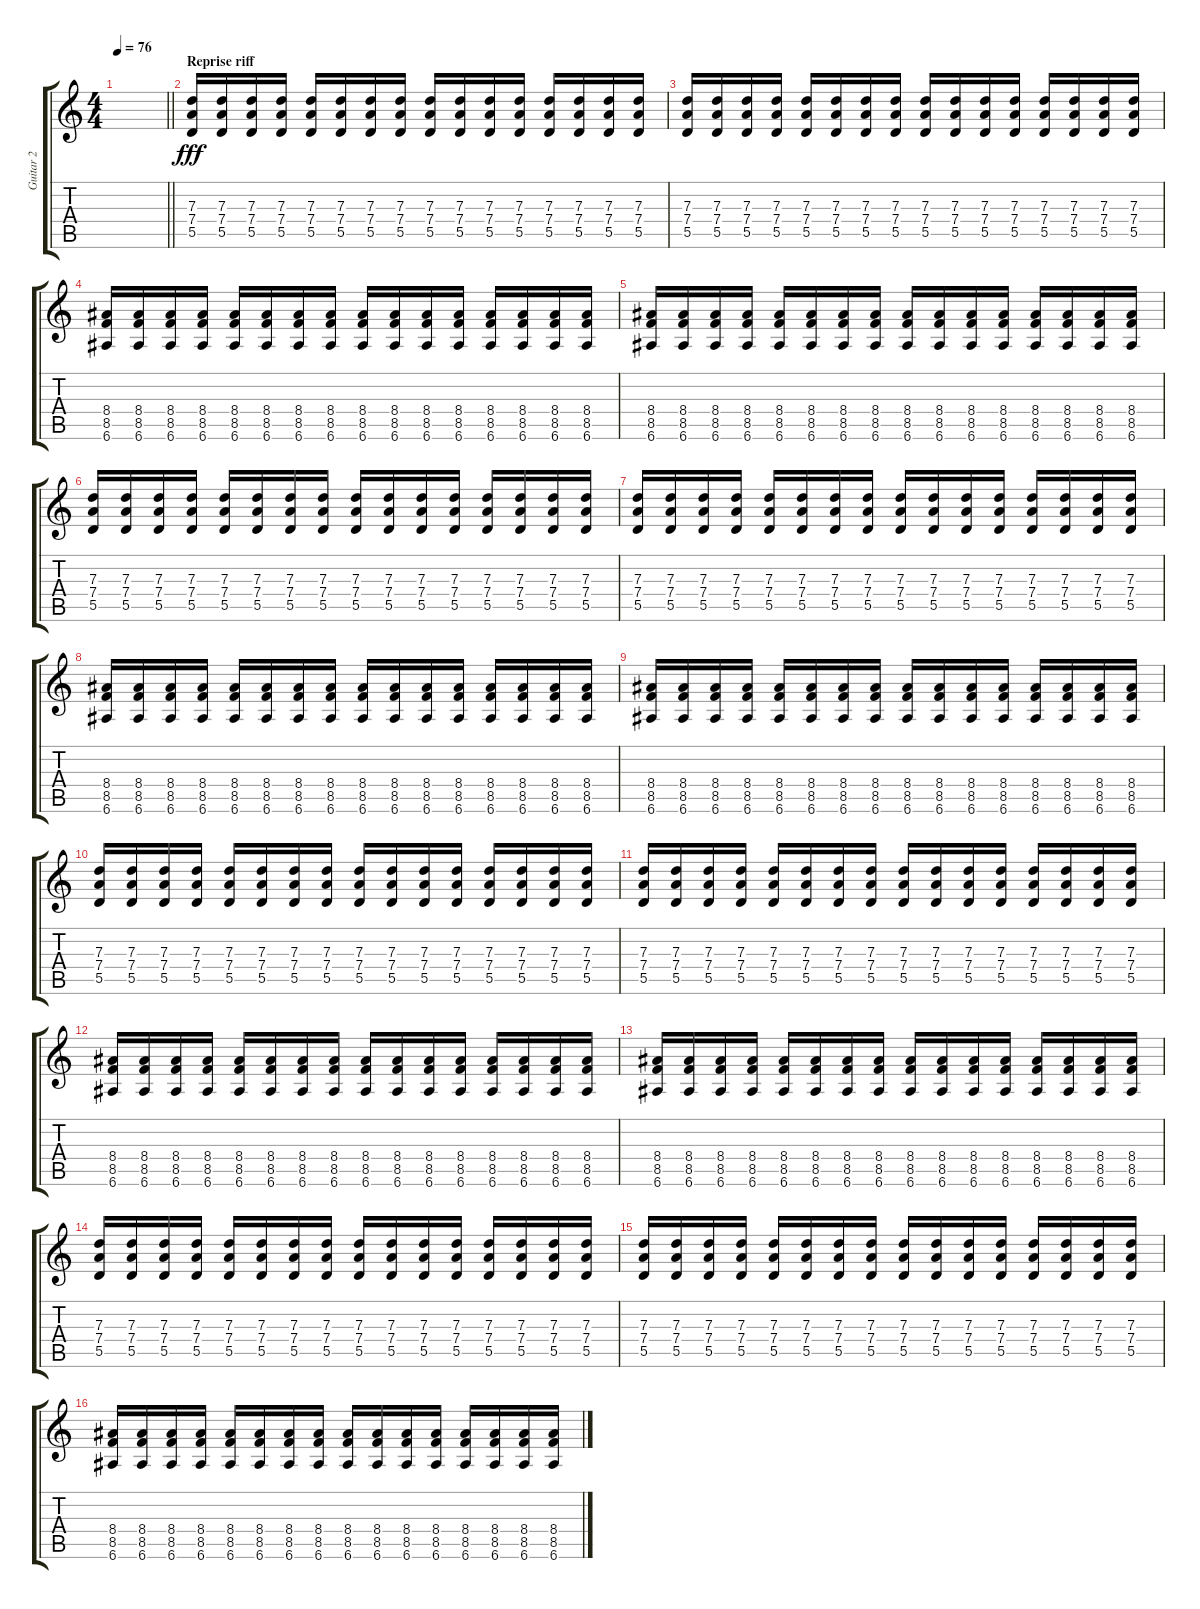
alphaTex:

\track ("Guitar 2" "Guitar 2") {instrument acousticguitarsteel}
\staff {score tabs}
\tuning (E4 B3 G3 D3 A2 E2) {hide}
\ts (4 4)
\tempo 76
\clef g2
\barLineRight lightlight
\ks c
|
\section ("" "Reprise riff")
(7.3 7.4 5.5).16{dy fff volume 11 instrument distortionguitar} (7.3 7.4 5.5).16 (7.3 7.4 5.5).16 (7.3 7.4 5.5).16 (7.3 7.4 5.5).16 (7.3 7.4 5.5).16 (7.3 7.4 5.5).16 (7.3 7.4 5.5).16 (7.3 7.4 5.5).16 (7.3 7.4 5.5).16 (7.3 7.4 5.5).16 (7.3 7.4 5.5).16 (7.3 7.4 5.5).16 (7.3 7.4 5.5).16 (7.3 7.4 5.5).16 (7.3 7.4 5.5).16 |
(7.3 7.4 5.5).16 (7.3 7.4 5.5).16 (7.3 7.4 5.5).16 (7.3 7.4 5.5).16 (7.3 7.4 5.5).16 (7.3 7.4 5.5).16 (7.3 7.4 5.5).16 (7.3 7.4 5.5).16 (7.3 7.4 5.5).16 (7.3 7.4 5.5).16 (7.3 7.4 5.5).16 (7.3 7.4 5.5).16 (7.3 7.4 5.5).16 (7.3 7.4 5.5).16 (7.3 7.4 5.5).16 (7.3 7.4 5.5).16 |
(8.4 8.5 6.6).16 (8.4 8.5 6.6).16 (8.4 8.5 6.6).16 (8.4 8.5 6.6).16 (8.4 8.5 6.6).16 (8.4 8.5 6.6).16 (8.4 8.5 6.6).16 (8.4 8.5 6.6).16 (8.4 8.5 6.6).16 (8.4 8.5 6.6).16 (8.4 8.5 6.6).16 (8.4 8.5 6.6).16 (8.4 8.5 6.6).16 (8.4 8.5 6.6).16 (8.4 8.5 6.6).16 (8.4 8.5 6.6).16 |
(8.4 8.5 6.6).16 (8.4 8.5 6.6).16 (8.4 8.5 6.6).16 (8.4 8.5 6.6).16 (8.4 8.5 6.6).16 (8.4 8.5 6.6).16 (8.4 8.5 6.6).16 (8.4 8.5 6.6).16 (8.4 8.5 6.6).16 (8.4 8.5 6.6).16 (8.4 8.5 6.6).16 (8.4 8.5 6.6).16 (8.4 8.5 6.6).16 (8.4 8.5 6.6).16 (8.4 8.5 6.6).16 (8.4 8.5 6.6).16 |
(7.3 7.4 5.5).16 (7.3 7.4 5.5).16 (7.3 7.4 5.5).16 (7.3 7.4 5.5).16 (7.3 7.4 5.5).16 (7.3 7.4 5.5).16 (7.3 7.4 5.5).16 (7.3 7.4 5.5).16 (7.3 7.4 5.5).16 (7.3 7.4 5.5).16 (7.3 7.4 5.5).16 (7.3 7.4 5.5).16 (7.3 7.4 5.5).16 (7.3 7.4 5.5).16 (7.3 7.4 5.5).16 (7.3 7.4 5.5).16 |
(7.3 7.4 5.5).16 (7.3 7.4 5.5).16 (7.3 7.4 5.5).16 (7.3 7.4 5.5).16 (7.3 7.4 5.5).16 (7.3 7.4 5.5).16 (7.3 7.4 5.5).16 (7.3 7.4 5.5).16 (7.3 7.4 5.5).16 (7.3 7.4 5.5).16 (7.3 7.4 5.5).16 (7.3 7.4 5.5).16 (7.3 7.4 5.5).16 (7.3 7.4 5.5).16 (7.3 7.4 5.5).16 (7.3 7.4 5.5).16 |
(8.4 8.5 6.6).16 (8.4 8.5 6.6).16 (8.4 8.5 6.6).16 (8.4 8.5 6.6).16 (8.4 8.5 6.6).16 (8.4 8.5 6.6).16 (8.4 8.5 6.6).16 (8.4 8.5 6.6).16 (8.4 8.5 6.6).16 (8.4 8.5 6.6).16 (8.4 8.5 6.6).16 (8.4 8.5 6.6).16 (8.4 8.5 6.6).16 (8.4 8.5 6.6).16 (8.4 8.5 6.6).16 (8.4 8.5 6.6).16 |
(8.4 8.5 6.6).16 (8.4 8.5 6.6).16 (8.4 8.5 6.6).16 (8.4 8.5 6.6).16 (8.4 8.5 6.6).16 (8.4 8.5 6.6).16 (8.4 8.5 6.6).16 (8.4 8.5 6.6).16 (8.4 8.5 6.6).16 (8.4 8.5 6.6).16 (8.4 8.5 6.6).16 (8.4 8.5 6.6).16 (8.4 8.5 6.6).16 (8.4 8.5 6.6).16 (8.4 8.5 6.6).16 (8.4 8.5 6.6).16 |
(7.3 7.4 5.5).16 (7.3 7.4 5.5).16 (7.3 7.4 5.5).16 (7.3 7.4 5.5).16 (7.3 7.4 5.5).16 (7.3 7.4 5.5).16 (7.3 7.4 5.5).16 (7.3 7.4 5.5).16 (7.3 7.4 5.5).16 (7.3 7.4 5.5).16 (7.3 7.4 5.5).16 (7.3 7.4 5.5).16 (7.3 7.4 5.5).16 (7.3 7.4 5.5).16 (7.3 7.4 5.5).16 (7.3 7.4 5.5).16 |
(7.3 7.4 5.5).16 (7.3 7.4 5.5).16 (7.3 7.4 5.5).16 (7.3 7.4 5.5).16 (7.3 7.4 5.5).16 (7.3 7.4 5.5).16 (7.3 7.4 5.5).16 (7.3 7.4 5.5).16 (7.3 7.4 5.5).16 (7.3 7.4 5.5).16 (7.3 7.4 5.5).16 (7.3 7.4 5.5).16 (7.3 7.4 5.5).16 (7.3 7.4 5.5).16 (7.3 7.4 5.5).16 (7.3 7.4 5.5).16 |
(8.4 8.5 6.6).16 (8.4 8.5 6.6).16 (8.4 8.5 6.6).16 (8.4 8.5 6.6).16 (8.4 8.5 6.6).16 (8.4 8.5 6.6).16 (8.4 8.5 6.6).16 (8.4 8.5 6.6).16 (8.4 8.5 6.6).16 (8.4 8.5 6.6).16 (8.4 8.5 6.6).16 (8.4 8.5 6.6).16 (8.4 8.5 6.6).16 (8.4 8.5 6.6).16 (8.4 8.5 6.6).16 (8.4 8.5 6.6).16 |
(8.4 8.5 6.6).16 (8.4 8.5 6.6).16 (8.4 8.5 6.6).16 (8.4 8.5 6.6).16 (8.4 8.5 6.6).16 (8.4 8.5 6.6).16 (8.4 8.5 6.6).16 (8.4 8.5 6.6).16 (8.4 8.5 6.6).16 (8.4 8.5 6.6).16 (8.4 8.5 6.6).16 (8.4 8.5 6.6).16 (8.4 8.5 6.6).16 (8.4 8.5 6.6).16 (8.4 8.5 6.6).16 (8.4 8.5 6.6).16 |
(7.3 7.4 5.5).16 (7.3 7.4 5.5).16 (7.3 7.4 5.5).16 (7.3 7.4 5.5).16 (7.3 7.4 5.5).16 (7.3 7.4 5.5).16 (7.3 7.4 5.5).16 (7.3 7.4 5.5).16 (7.3 7.4 5.5).16 (7.3 7.4 5.5).16 (7.3 7.4 5.5).16 (7.3 7.4 5.5).16 (7.3 7.4 5.5).16 (7.3 7.4 5.5).16 (7.3 7.4 5.5).16 (7.3 7.4 5.5).16 |
(7.3 7.4 5.5).16 (7.3 7.4 5.5).16 (7.3 7.4 5.5).16 (7.3 7.4 5.5).16 (7.3 7.4 5.5).16 (7.3 7.4 5.5).16 (7.3 7.4 5.5).16 (7.3 7.4 5.5).16 (7.3 7.4 5.5).16 (7.3 7.4 5.5).16 (7.3 7.4 5.5).16 (7.3 7.4 5.5).16 (7.3 7.4 5.5).16 (7.3 7.4 5.5).16 (7.3 7.4 5.5).16 (7.3 7.4 5.5).16 |
(8.4 8.5 6.6).16 (8.4 8.5 6.6).16 (8.4 8.5 6.6).16 (8.4 8.5 6.6).16 (8.4 8.5 6.6).16 (8.4 8.5 6.6).16 (8.4 8.5 6.6).16 (8.4 8.5 6.6).16 (8.4 8.5 6.6).16 (8.4 8.5 6.6).16 (8.4 8.5 6.6).16 (8.4 8.5 6.6).16 (8.4 8.5 6.6).16 (8.4 8.5 6.6).16 (8.4 8.5 6.6).16 (8.4 8.5 6.6).16
